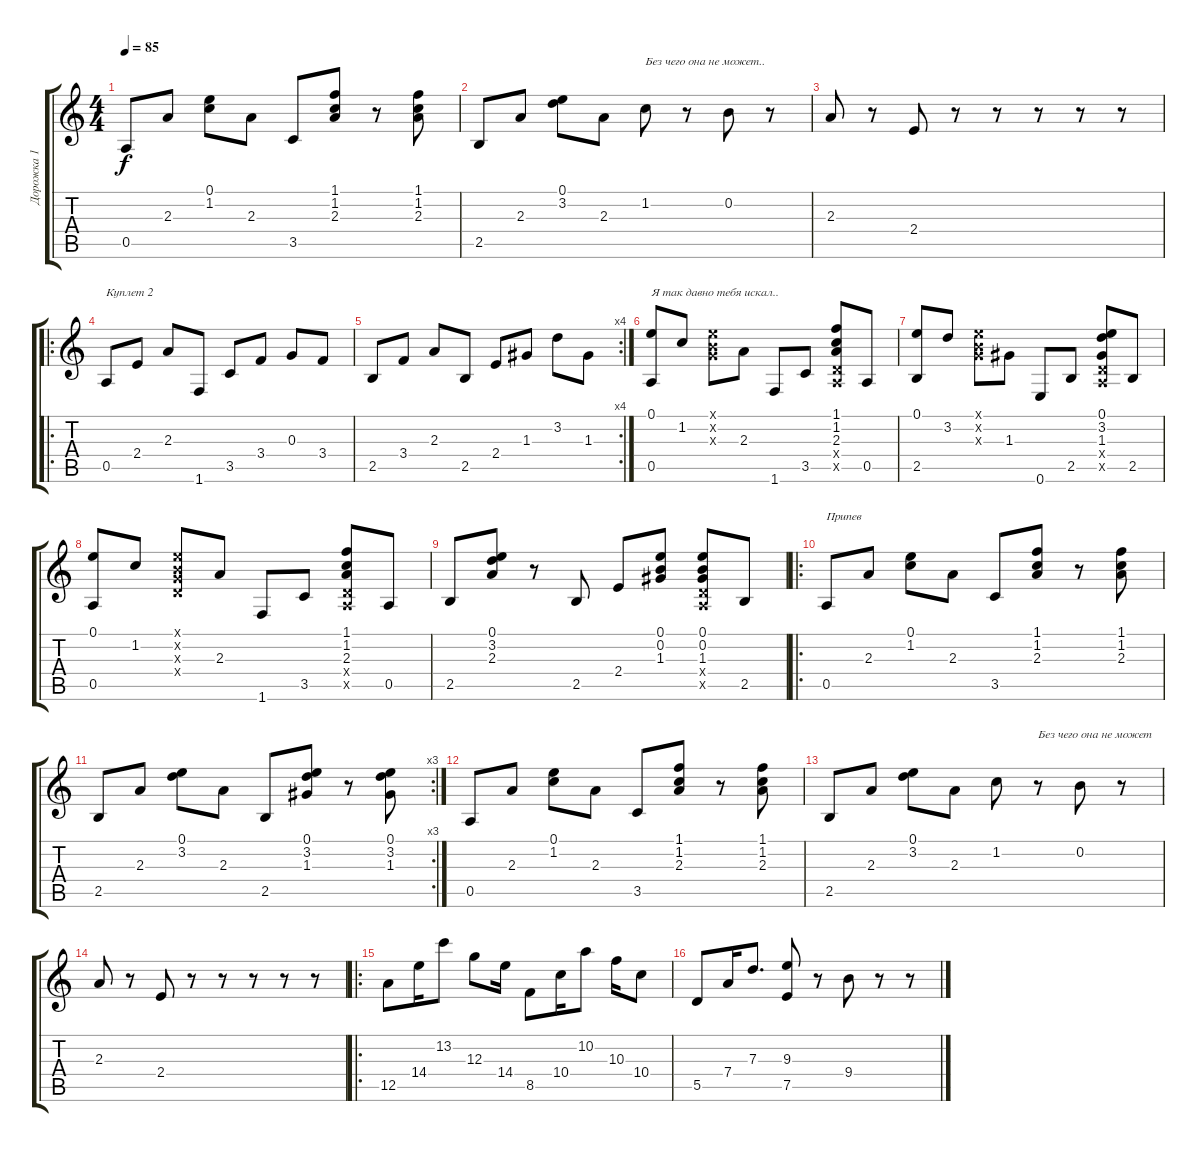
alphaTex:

\track ("Дорожка 1" "Дорожка 1") {instrument acousticguitarsteel}
\staff {score tabs}
\tuning (E4 B3 G3 D3 A2 E2) {hide}
\ts (4 4)
\tempo 85
\clef g2
\ks c
0.5.8{dy f} 2.3.8 (0.1 1.2).8 2.3.8 3.5.8 (1.1 1.2 2.3).8 r.8 (1.1 1.2 2.3).8 |
2.5.8 2.3.8 (0.1 3.2).8 2.3.8 1.2.8{txt "Без чего она не может.."} r.8 0.2.8 r.8 |
2.3.8 r.8 2.4.8 r.8 r.8 r.8 r.8 r.8 |
\ro
0.5.8{txt "Куплет 2"} 2.4.8 2.3.8 1.6.8 3.5.8 3.4.8 0.3.8 3.4.8 |
\rc 4
2.5.8 3.4.8 2.3.8 2.5.8 2.4.8 1.3.8 3.2.8 1.3.8 |
(0.1 0.5).8{txt "Я так давно тебя искал.."} 1.2.8 (0.1{x} 0.2{x} 0.3{x}).8 2.3.8 1.6.8 3.5.8 (1.1 1.2 2.3 0.4{x} 0.5{x}).8 0.5.8 |
(0.1 2.5).8 3.2.8 (0.1{x} 0.2{x} 0.3{x}).8 1.3.8 0.6.8 2.5.8 (0.1 3.2 1.3 0.4{x} 0.5{x}).8 2.5.8 |
(0.1 0.5).8 1.2.8 (0.1{x} 0.2{x} 0.3{x} 0.4{x}).8 2.3.8 1.6.8 3.5.8 (1.1 1.2 2.3 0.4{x} 0.5{x}).8 0.5.8 |
2.5.8 (0.1 3.2 2.3).8 r.8 2.5.8 2.4.8 (0.1 0.2 1.3).8 (0.1 0.2 1.3 0.4{x} 0.5{x}).8 2.5.8 |
\ro
0.5.8{txt "Припев"} 2.3.8 (0.1 1.2).8 2.3.8 3.5.8 (1.1 1.2 2.3).8 r.8 (1.1 1.2 2.3).8 |
\rc 3
2.5.8 2.3.8 (0.1 3.2).8 2.3.8 2.5.8 (0.1 3.2 1.3).8 r.8 (0.1 3.2 1.3).8 |
0.5.8 2.3.8 (0.1 1.2).8 2.3.8 3.5.8 (1.1 1.2 2.3).8 r.8 (1.1 1.2 2.3).8 |
2.5.8 2.3.8 (0.1 3.2).8 2.3.8 1.2.8 r.8{txt "Без чего она не может"} 0.2.8 r.8 |
2.3.8 r.8 2.4.8 r.8 r.8 r.8 r.8 r.8 |
\ro
12.5.8 14.4.16 13.2.8 12.3.8 14.4.16 8.5.8 10.4.16 10.2.8 10.3.16 10.4.8 |
5.5.8 7.4.16 7.3.8{d} (9.3 7.5).8 r.8 9.4.8 r.8 r.8
